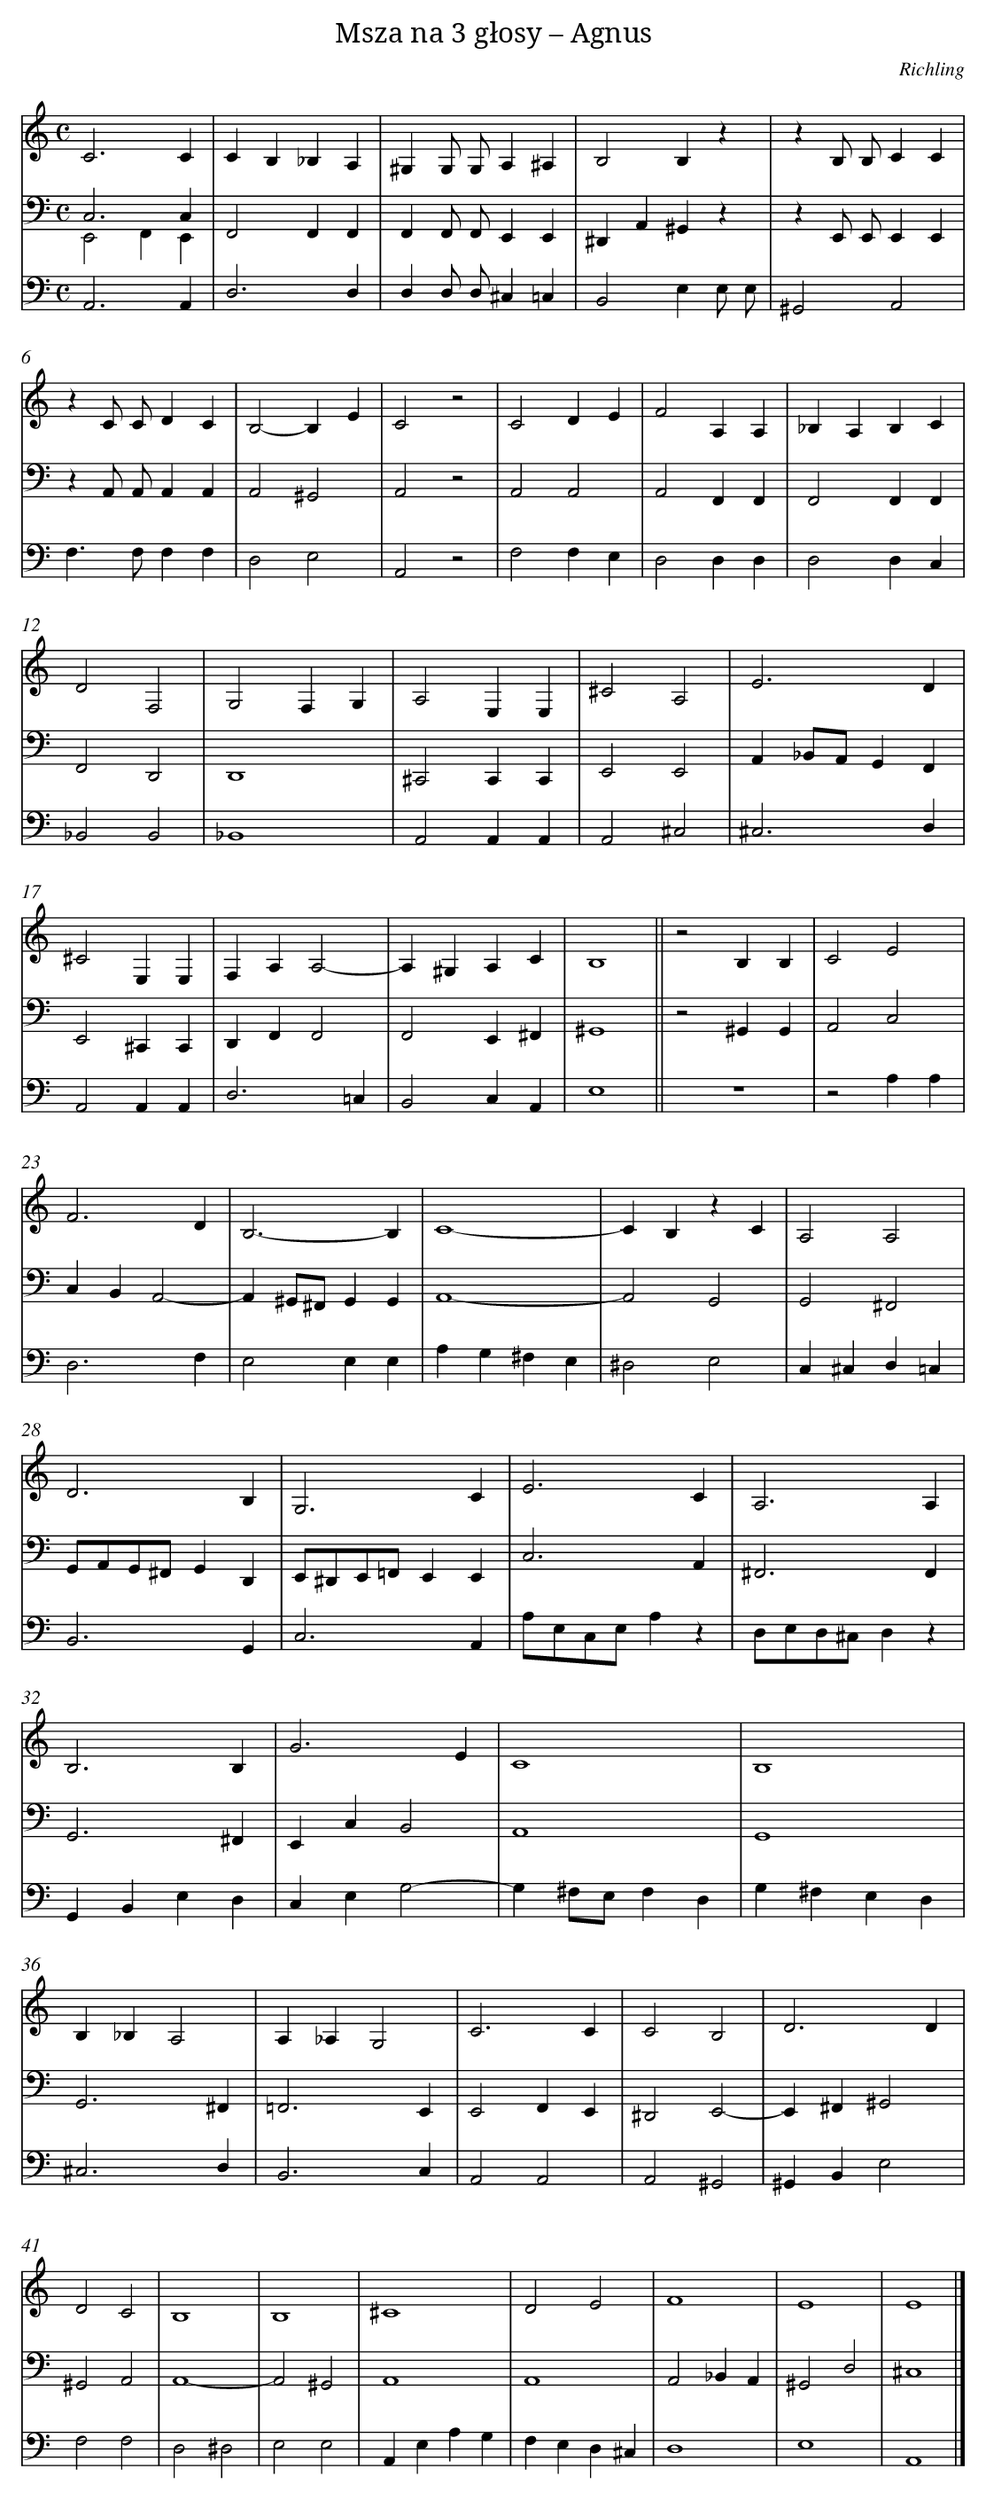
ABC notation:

X:1
T: Msza na 3 głosy – Agnus
C: Richling
L: 1/4
M: C
V: 1 clef=treble
V: 2 clef=bass
V: 3 clef=bass
K: C
[V:1] C3C |
[V:2] C,3C, & E,,2F,,E,, |
[V:3] A,,3A,, |
[V:1] CB,_B,A, |
[V:2] F,,2F,,F,, |
[V:3] D,3D, |
[V:1] ^G,G,/ G,/A,^A, |
[V:2] F,,F,,/ F,,/E,,E,, |
[V:3] D,D,/ D,/^C,=C, |
[V:1] B,2B,z |
[V:2] ^D,,A,,^G,,z |
[V:3] B,,2E,E,/ E,/ |
[V:1] zB,/ B,/CC |
[V:2] zE,,/ E,,/E,,E,, |
[V:3] ^G,,2A,,2 |
[V:1] zC/ C/DC |
[V:2] zA,,/ A,,/A,,A,, |
[V:3] F,>F,F,F, |
[V:1] B,2-B,E |
[V:2] A,,2^G,,2 |
[V:3] D,2E,2 |
[V:1] C2z2 |
[V:2] A,,2z2 |
[V:3] A,,2z2 |
[V:1] C2DE |
[V:2] A,,2A,,2 |
[V:3] F,2F,E, |
[V:1] F2A,A, |
[V:2] A,,2F,,F,, |
[V:3] D,2D,D, |
[V:1] _B,A,B,C |
[V:2] F,,2F,,F,, |
[V:3] D,2D,C, |
[V:1] D2F,2 |
[V:2] F,,2D,,2 |
[V:3] _B,,2B,,2 |
[V:1] G,2F,G, |
[V:2] D,,4 |
[V:3] _B,,4 |
[V:1] A,2E,E, |
[V:2] ^C,,2C,,C,, |
[V:3] A,,2A,,A,, |
[V:1] ^C2A,2 |
[V:2] E,,2E,,2 |
[V:3] A,,2^C,2 |
[V:1] E3D |
[V:2] A,,_B,,/A,,/G,,F,, |
[V:3] ^C,3D, |
[V:1] ^C2E,E, |
[V:2] E,,2^C,,C,, |
[V:3] A,,2A,,A,, |
[V:1] F,A,A,2- |
[V:2] D,,F,,F,,2 |
[V:3] D,3=C, |
[V:1] A,^G,A,C |
[V:2] F,,2E,,^F,, |
[V:3] B,,2C,A,, |
[V:1] B,4 ||
[V:2] ^G,,4 ||
[V:3] E,4 ||
[V:1] z2B,B, |
[V:2] z2^G,,G,, |
[V:3] z4 |
[V:1] C2E2 |
[V:2] A,,2C,2 |
[V:3] z2A,A, |
[V:1] F3D |
[V:2] C,B,,A,,2- |
[V:3] D,3F, |
[V:1] B,3-B, |
[V:2] A,,^G,,/^F,,/G,,G,, |
[V:3] E,2E,E, |
[V:1] C4- |
[V:2] A,,4- |
[V:3] A,G,^F,E, |
[V:1] CB,zC |
[V:2] A,,2G,,2 |
[V:3] ^D,2E,2 |
[V:1] A,2A,2 |
[V:2] G,,2^F,,2 |
[V:3] C,^C,D,=C, |
[V:1] D3B, |
[V:2] G,,/A,,/G,,/^F,,/G,,D,, |
[V:3] B,,3G,, |
[V:1] G,3C |
[V:2] E,,/^D,,/E,,/=F,,/E,,E,, |
[V:3] C,3A,, |
[V:1] E3C |
[V:2] C,3A,, |
[V:3] A,/E,/C,/E,/A,z |
[V:1] A,3A, |
[V:2] ^F,,3F,, |
[V:3] D,/E,/D,/^C,/D,z |
[V:1] B,3B, |
[V:2] G,,3^F,, |
[V:3] G,,B,,E,D, |
[V:1] G3E |
[V:2] E,,C,B,,2 |
[V:3] C,E,G,2- |
[V:1] C4 |
[V:2] A,,4 |
[V:3] G,^F,/E,/F,D, |
[V:1] B,4 |
[V:2] G,,4 |
[V:3] G,^F,E,D, |
[V:1] B,_B,A,2 |
[V:2] G,,3^F,, |
[V:3] ^C,3D, |
[V:1] A,_A,G,2 |
[V:2] =F,,3E,, |
[V:3] B,,3C, |
[V:1] C3C |
[V:2] E,,2F,,E,, |
[V:3] A,,2A,,2 |
[V:1] C2B,2 |
[V:2] ^D,,2E,,2- |
[V:3] A,,2^G,,2 |
[V:1] D3D |
[V:2] E,,^F,,^G,,2 |
[V:3] ^G,,B,,E,2 |
[V:1] D2C2 |
[V:2] ^G,,2A,,2 |
[V:3] F,2F,2 |
[V:1] B,4 |
[V:2] A,,4- |
[V:3] D,2^D,2 |
[V:1] B,4 |
[V:2] A,,2^G,,2 |
[V:3] E,2E,2 |
[V:1] ^C4 |
[V:2] A,,4 |
[V:3] A,,E,A,G, |
[V:1] D2E2 |
[V:2] A,,4 |
[V:3] F,E,D,^C, |
[V:1] F4 |
[V:2] A,,2_B,,A,, |
[V:3] D,4 |
[V:1] E4 |
[V:2] ^G,,2D,2 |
[V:3] E,4 |
[V:1] E4 |]
[V:2] ^C,4 |]
[V:3] A,,4 |]
